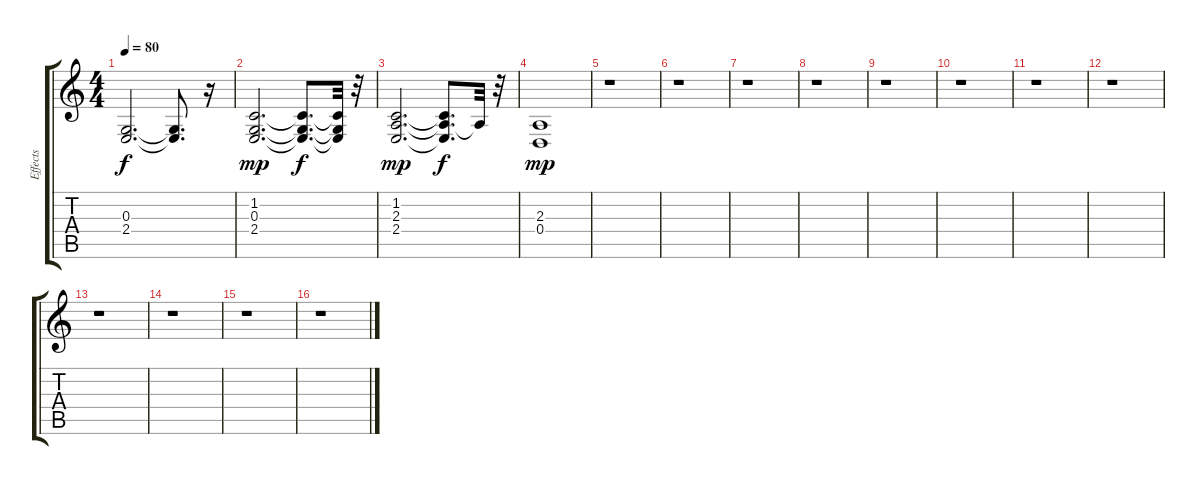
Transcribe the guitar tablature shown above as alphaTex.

\track ("Effects" "Effects") {instrument pad2warm}
\staff {score tabs}
\tuning (E4 B3 G3 D3 A2 E2) {hide}
\ts (4 4)
\tempo 80
\clef g2
\ks c
(0.3{t} 2.4{t}).2{d dy f} (0.3{t} 2.4{t}).8{d} r.16 |
(1.2 0.3 2.4).2{d dy mp} (1.2{t} 0.3{t} 2.4{t}).8{d dy f} (1.2{t} 0.3{t} 2.4{t}).32 r.32 |
(1.2 2.3 2.4).2{d dy mp} (1.2{t} 2.3{t} 2.4{t}).8{d dy f} 2.3{t}.32 r.32 |
(2.3 0.4).1{dy mp} |
r.1 |
r.1 |
r.1 |
r.1 |
r.1 |
r.1 |
r.1 |
r.1 |
r.1 |
r.1 |
r.1 |
r.1
